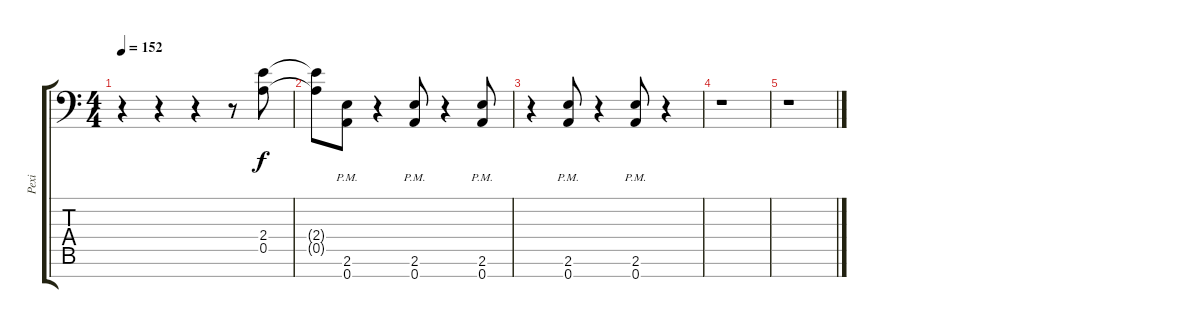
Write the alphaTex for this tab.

\track ("Pexi" "Pexi") {instrument distortionguitar}
\staff {score tabs}
\tuning (E4 B3 G3 D3 A2 D2 A1) {hide}
\ts (4 4)
\tempo 152
\clef f4
\ks c
r.4{dy f} r.4 r.4 r.8 (2.4 0.5).8 |
(2.4{t} 0.5{t}).8 (2.6{pm} 0.7{pm}).8 r.4 (2.6{pm} 0.7{pm}).8 r.4 (2.6{pm} 0.7{pm}).8 |
r.4 (2.6{pm} 0.7{pm}).8 r.4 (2.6{pm} 0.7{pm}).8 r.4 |
r.1 |
r.1
